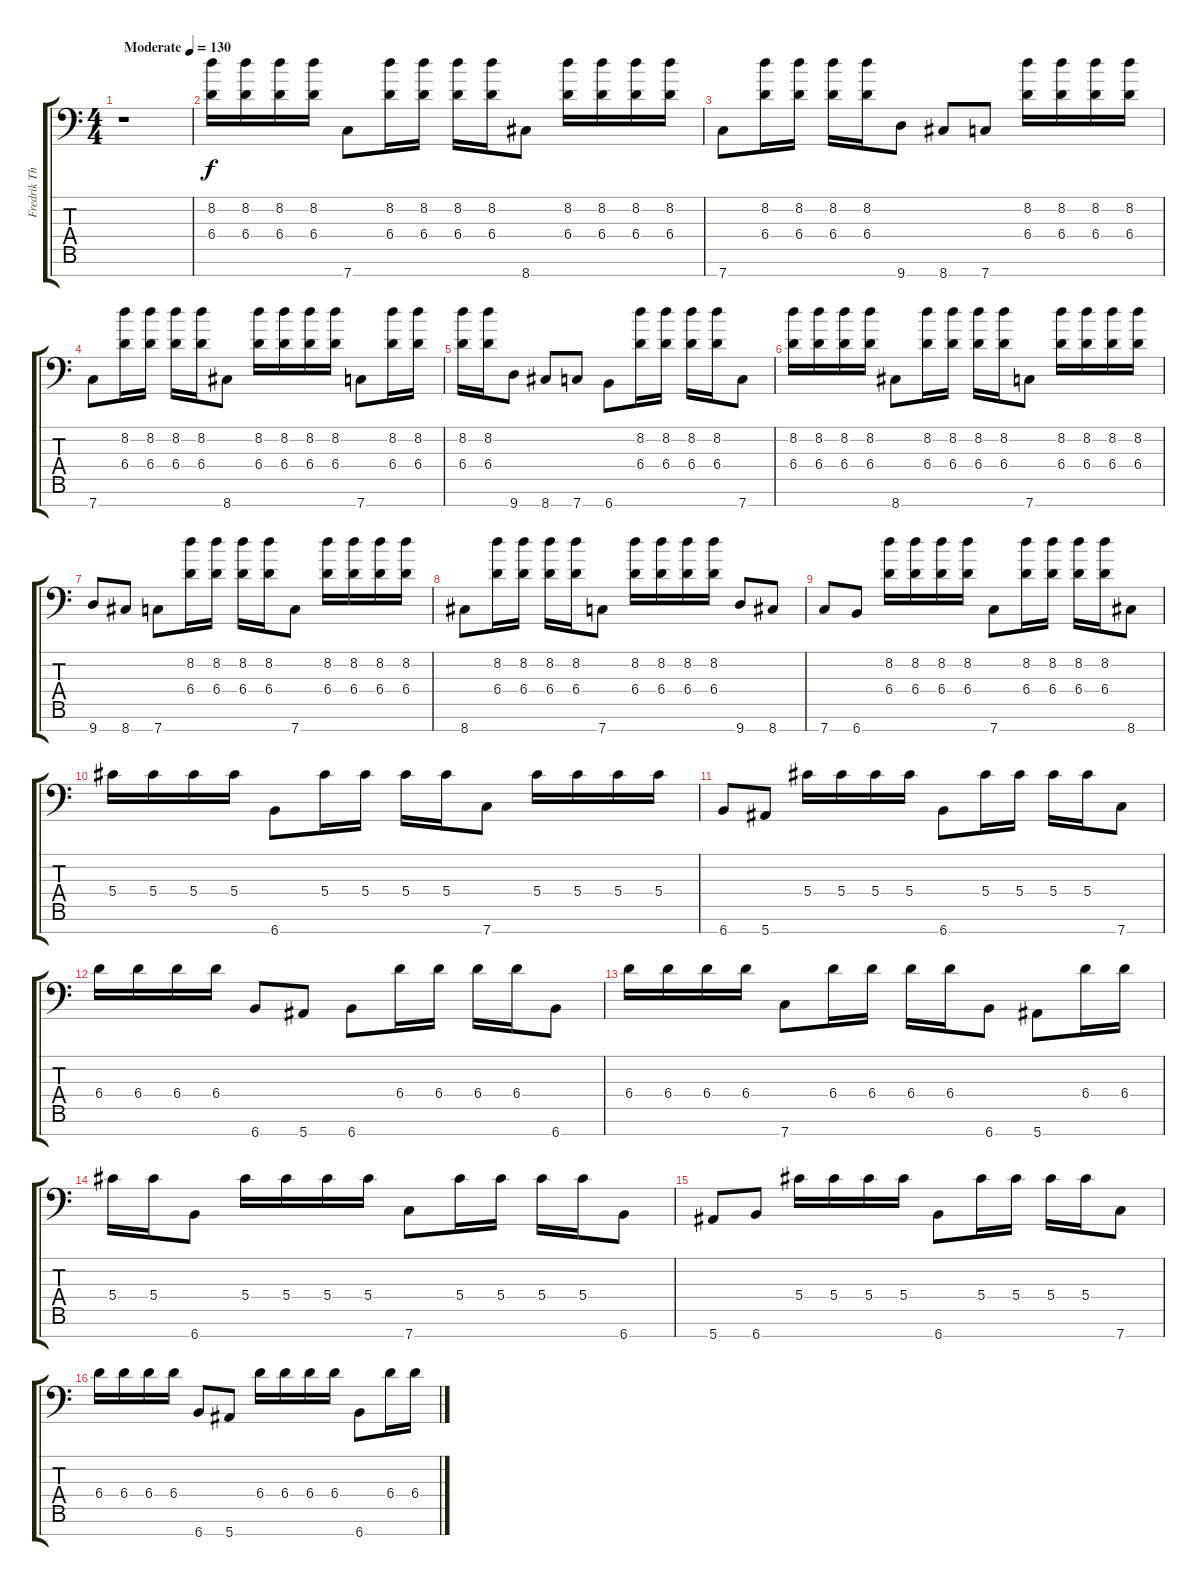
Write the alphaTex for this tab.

\track ("Fredrik Thordendal" "Fredrik Th") {instrument distortionguitar}
\staff {score tabs}
\tuning (Bb3 Gb3 Db3 Ab2 Eb2 Bb1 F1) {hide}
\ts (4 4)
\tempo (130 "Moderate")
\clef f4
\ks c
r.1{dy f instrument distortionguitar} |
(8.2 6.4).16 (8.2 6.4).16 (8.2 6.4).16 (8.2 6.4).16 7.7.8 (8.2 6.4).16 (8.2 6.4).16 (8.2 6.4).16 (8.2 6.4).16 8.7.8 (8.2 6.4).16 (8.2 6.4).16 (8.2 6.4).16 (8.2 6.4).16 |
7.7.8 (8.2 6.4).16 (8.2 6.4).16 (8.2 6.4).16 (8.2 6.4).16 9.7.8 8.7.8 7.7.8 (8.2 6.4).16 (8.2 6.4).16 (8.2 6.4).16 (8.2 6.4).16 |
7.7.8 (8.2 6.4).16 (8.2 6.4).16 (8.2 6.4).16 (8.2 6.4).16 8.7.8 (8.2 6.4).16 (8.2 6.4).16 (8.2 6.4).16 (8.2 6.4).16 7.7.8 (8.2 6.4).16 (8.2 6.4).16 |
(8.2 6.4).16 (8.2 6.4).16 9.7.8 8.7.8 7.7.8 6.7.8 (8.2 6.4).16 (8.2 6.4).16 (8.2 6.4).16 (8.2 6.4).16 7.7.8 |
(8.2 6.4).16 (8.2 6.4).16 (8.2 6.4).16 (8.2 6.4).16 8.7.8 (8.2 6.4).16 (8.2 6.4).16 (8.2 6.4).16 (8.2 6.4).16 7.7.8 (8.2 6.4).16 (8.2 6.4).16 (8.2 6.4).16 (8.2 6.4).16 |
9.7.8 8.7.8 7.7.8 (8.2 6.4).16 (8.2 6.4).16 (8.2 6.4).16 (8.2 6.4).16 7.7.8 (8.2 6.4).16 (8.2 6.4).16 (8.2 6.4).16 (8.2 6.4).16 |
8.7.8 (8.2 6.4).16 (8.2 6.4).16 (8.2 6.4).16 (8.2 6.4).16 7.7.8 (8.2 6.4).16 (8.2 6.4).16 (8.2 6.4).16 (8.2 6.4).16 9.7.8 8.7.8 |
7.7.8 6.7.8 (8.2 6.4).16 (8.2 6.4).16 (8.2 6.4).16 (8.2 6.4).16 7.7.8 (8.2 6.4).16 (8.2 6.4).16 (8.2 6.4).16 (8.2 6.4).16 8.7.8 |
5.4.16 5.4.16 5.4.16 5.4.16 6.7.8 5.4.16 5.4.16 5.4.16 5.4.16 7.7.8 5.4.16 5.4.16 5.4.16 5.4.16 |
6.7.8 5.7.8 5.4.16 5.4.16 5.4.16 5.4.16 6.7.8 5.4.16 5.4.16 5.4.16 5.4.16 7.7.8 |
6.4.16 6.4.16 6.4.16 6.4.16 6.7.8 5.7.8 6.7.8 6.4.16 6.4.16 6.4.16 6.4.16 6.7.8 |
6.4.16 6.4.16 6.4.16 6.4.16 7.7.8 6.4.16 6.4.16 6.4.16 6.4.16 6.7.8 5.7.8 6.4.16 6.4.16 |
5.4.16 5.4.16 6.7.8 5.4.16 5.4.16 5.4.16 5.4.16 7.7.8 5.4.16 5.4.16 5.4.16 5.4.16 6.7.8 |
5.7.8 6.7.8 5.4.16 5.4.16 5.4.16 5.4.16 6.7.8 5.4.16 5.4.16 5.4.16 5.4.16 7.7.8 |
6.4.16 6.4.16 6.4.16 6.4.16 6.7.8 5.7.8 6.4.16 6.4.16 6.4.16 6.4.16 6.7.8 6.4.16 6.4.16
